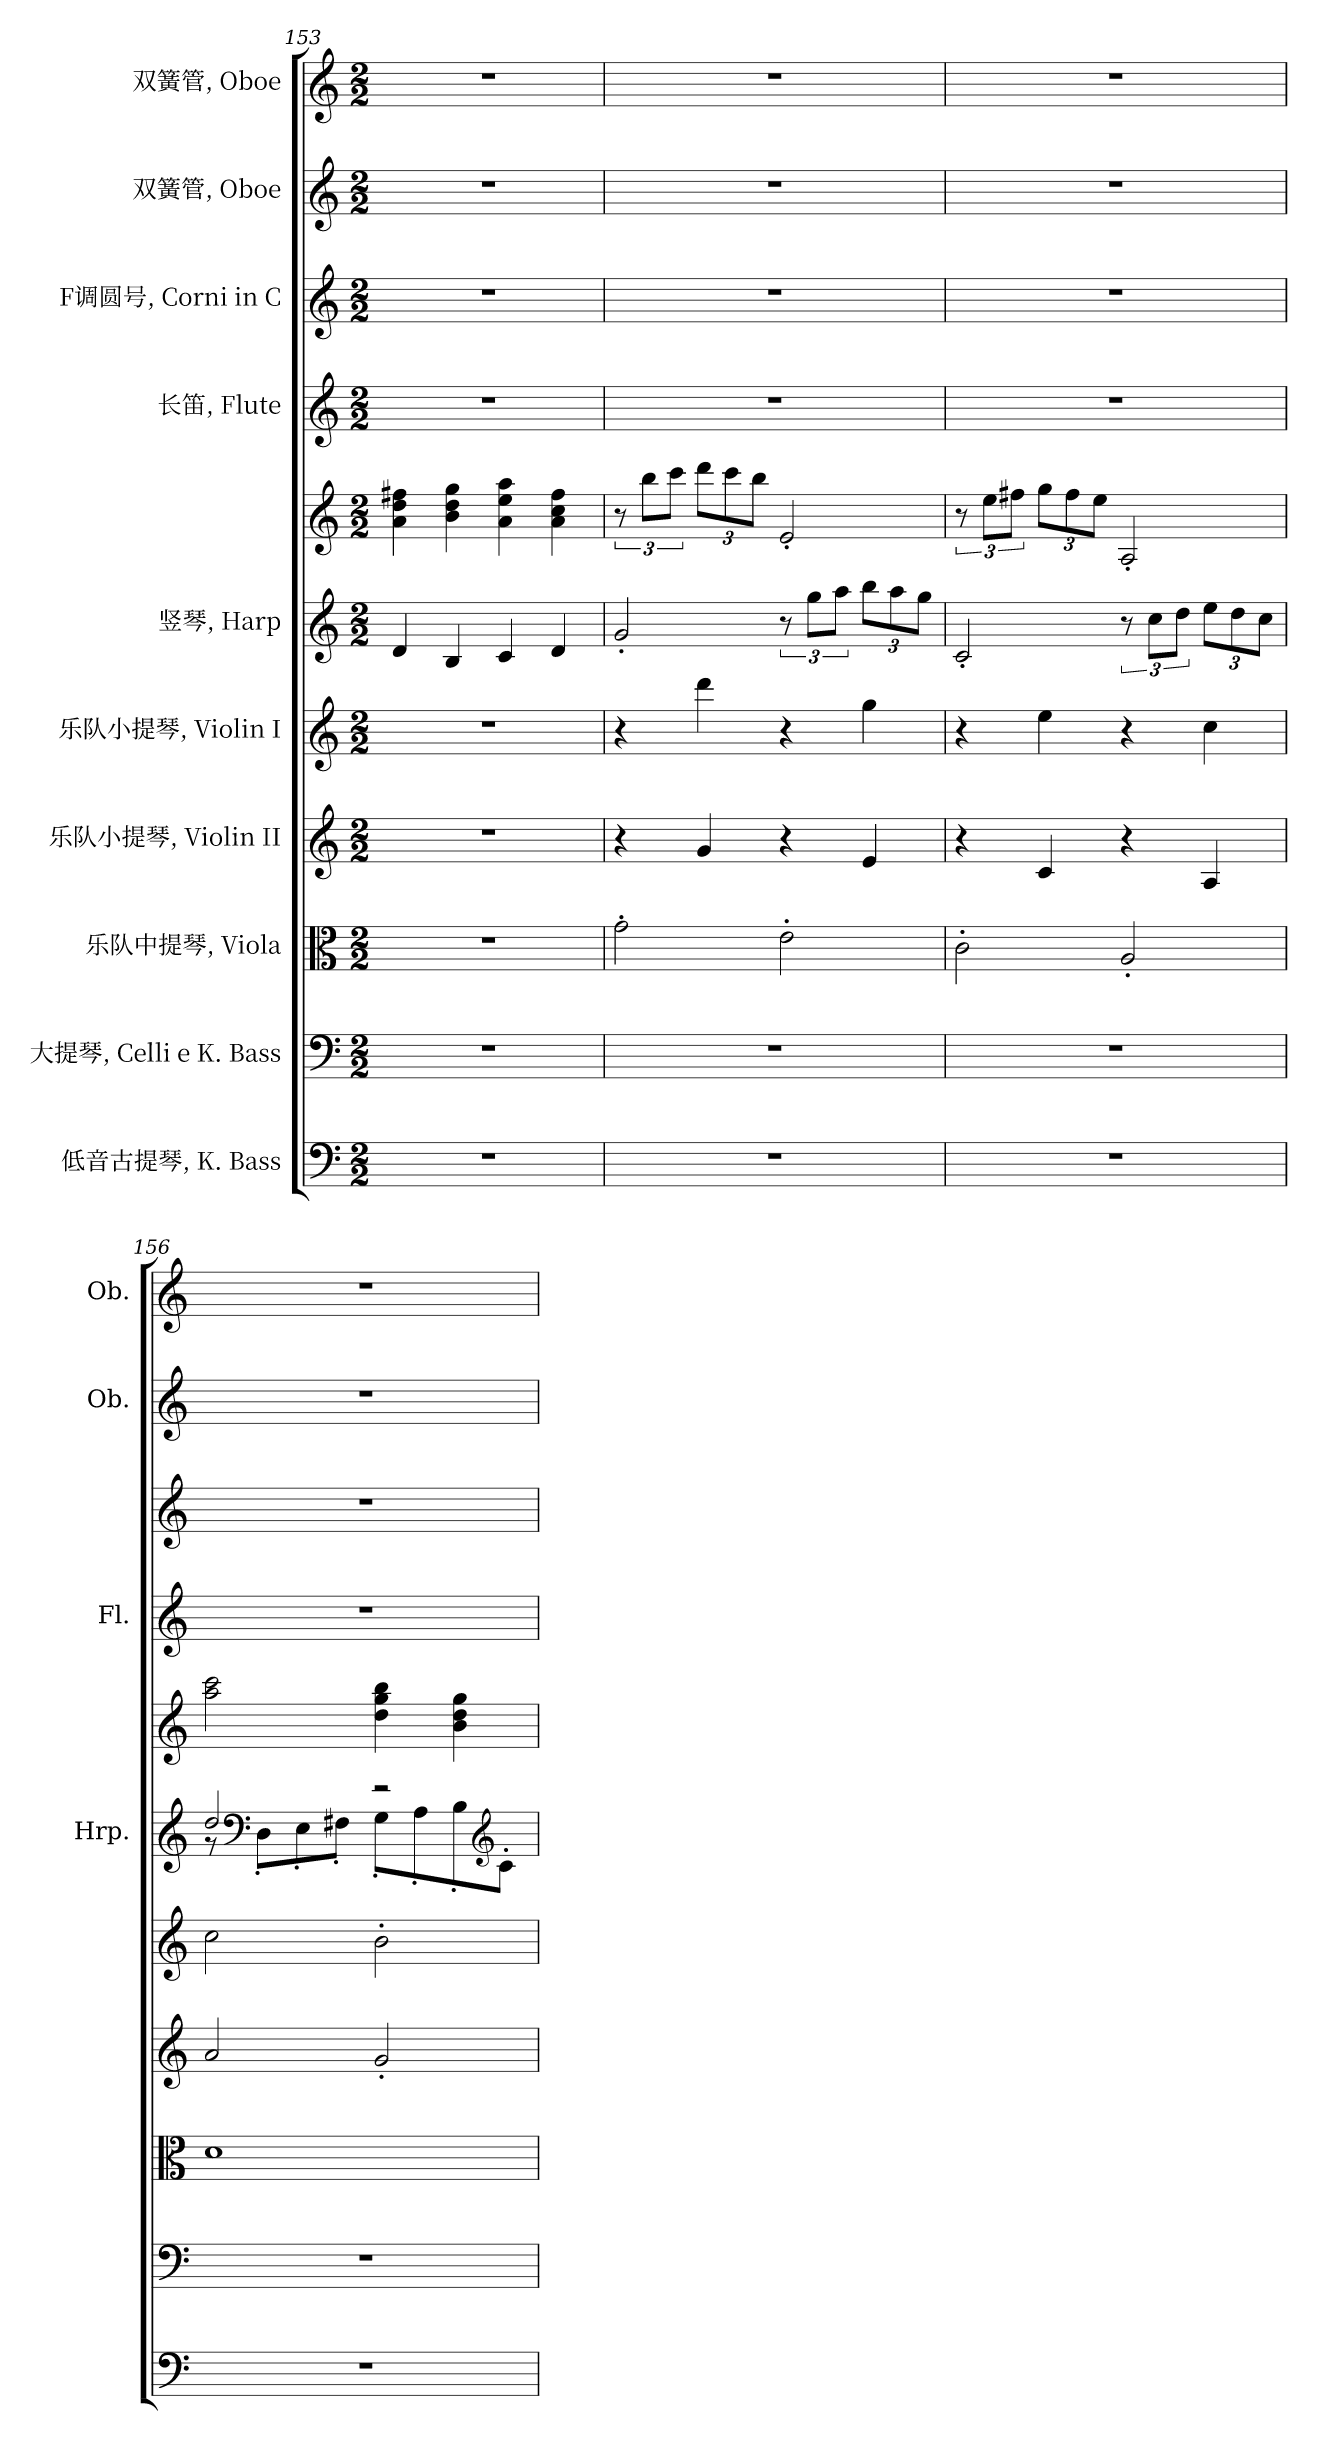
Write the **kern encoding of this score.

**kern	**kern	**kern	**kern	**kern	**kern	**kern	**kern	**kern	**kern	**kern
*part10	*part9	*part8	*part7	*part6	*part5	*part5	*part4	*part3	*part2	*part1
*staff11	*staff10	*staff9	*staff8	*staff7	*staff6	*staff5	*staff4	*staff3	*staff2	*staff1
*I"低音古提琴, K. Bass	*I"大提琴, Celli e K. Bass	*I"乐队中提琴, Viola	*I"乐队小提琴, Violin II	*I"乐队小提琴, Violin I	*I"竖琴, Harp	*	*I"长笛, Flute	*I"F调圆号, Corni in C	*I"双簧管, Oboe	*I"双簧管, Oboe
*	*	*	*	*	*I'Hrp.	*	*I'Fl.	*	*I'Ob.	*I'Ob.
*clefF4	*clefF4	*clefC3	*clefG2	*clefG2	*clefG2	*clefG2	*clefG2	*clefG2	*clefG2	*clefG2
*	*	*	*	*	*	*	*	*ITrd4c7	*	*
*k[]	*k[]	*k[]	*k[]	*k[]	*k[]	*k[]	*k[]	*k[b-]	*k[]	*k[]
*M2/2	*M2/2	*M2/2	*M2/2	*M2/2	*M2/2	*M2/2	*M2/2	*M2/2	*M2/2	*M2/2
=153	=153	=153	=153	=153	=153	=153	=153	=153	=153	=153
1r	1r	1r	1r	1r	4d/	4a\ 4dd\ 4ff#X\	1r	1r	1r	1r
.	.	.	.	.	4B/	4b\ 4dd\ 4gg\	.	.	.	.
.	.	.	.	.	4c/	4a\ 4ee\ 4aa\	.	.	.	.
.	.	.	.	.	4d/	4a\ 4cc\ 4ff#\	.	.	.	.
!!LO:PB:g=z
=154	=154	=154	=154	=154	=154	=154	=154	=154	=154	=154
1r	1r	2g'\	4r	4r	2g'/	12r	1r	1r	1r	1r
.	.	.	.	.	.	12bb\L	.	.	.	.
.	.	.	.	.	.	12ccc\J	.	.	.	.
*	*	*	*	*	*	*Xbrackettup	*	*	*	*
.	.	.	4g/	4ddd\	.	12ddd\L	.	.	.	.
.	.	.	.	.	.	12ccc\	.	.	.	.
.	.	.	.	.	.	12bb\J	.	.	.	.
.	.	2e'\	4r	4r	12r	2e'/	.	.	.	.
.	.	.	.	.	12gg\L	.	.	.	.	.
.	.	.	.	.	12aa\J	.	.	.	.	.
*	*	*	*	*	*Xbrackettup	*	*	*	*	*
.	.	.	4e/	4gg\	12bb\L	.	.	.	.	.
.	.	.	.	.	12aa\	.	.	.	.	.
.	.	.	.	.	12gg\J	.	.	.	.	.
=155	=155	=155	=155	=155	=155	=155	=155	=155	=155	=155
*	*	*	*	*	*	*brackettup	*	*	*	*
1r	1r	2c'\	4r	4r	2c'/	12r	1r	1r	1r	1r
.	.	.	.	.	.	12ee\L	.	.	.	.
.	.	.	.	.	.	12ff#X\J	.	.	.	.
*	*	*	*	*	*	*Xbrackettup	*	*	*	*
.	.	.	4c/	4ee\	.	12gg\L	.	.	.	.
.	.	.	.	.	.	12ff#\	.	.	.	.
.	.	.	.	.	.	12ee\J	.	.	.	.
*	*	*	*	*	*brackettup	*	*	*	*	*
.	.	2A'/	4r	4r	12r	2A'/	.	.	.	.
.	.	.	.	.	12cc\L	.	.	.	.	.
.	.	.	.	.	12dd\J	.	.	.	.	.
*	*	*	*	*	*Xbrackettup	*	*	*	*	*
.	.	.	4A/	4cc\	12ee\L	.	.	.	.	.
.	.	.	.	.	12dd\	.	.	.	.	.
.	.	.	.	.	12cc\J	.	.	.	.	.
=156	=156	=156	=156	=156	=156	=156	=156	=156	=156	=156
*	*	*	*	*	*^	*	*	*	*	*
1r	1r	1d	2a/	2cc\	2dd/	8r	2aa\ 2ccc\	1r	1r	1r	1r
*	*	*	*	*	*clefF4	*	*	*	*	*	*
.	.	.	.	.	.	8D'\L	.	.	.	.	.
.	.	.	.	.	.	8E'\	.	.	.	.	.
.	.	.	.	.	.	8F#X'\J	.	.	.	.	.
.	.	.	2g'/	2b'\	2r	8G'\L	4dd\ 4gg\ 4bb\	.	.	.	.
.	.	.	.	.	.	8A'\	.	.	.	.	.
.	.	.	.	.	.	8B'\	4b\ 4dd\ 4gg\	.	.	.	.
*	*	*	*	*	*clefG2	*	*	*	*	*	*
.	.	.	.	.	.	8c'\J	.	.	.	.	.
*	*	*	*	*	*v	*v	*	*	*	*	*
=	=	=	=	=	=	=	=	=	=	=
*-	*-	*-	*-	*-	*-	*-	*-	*-	*-	*-
